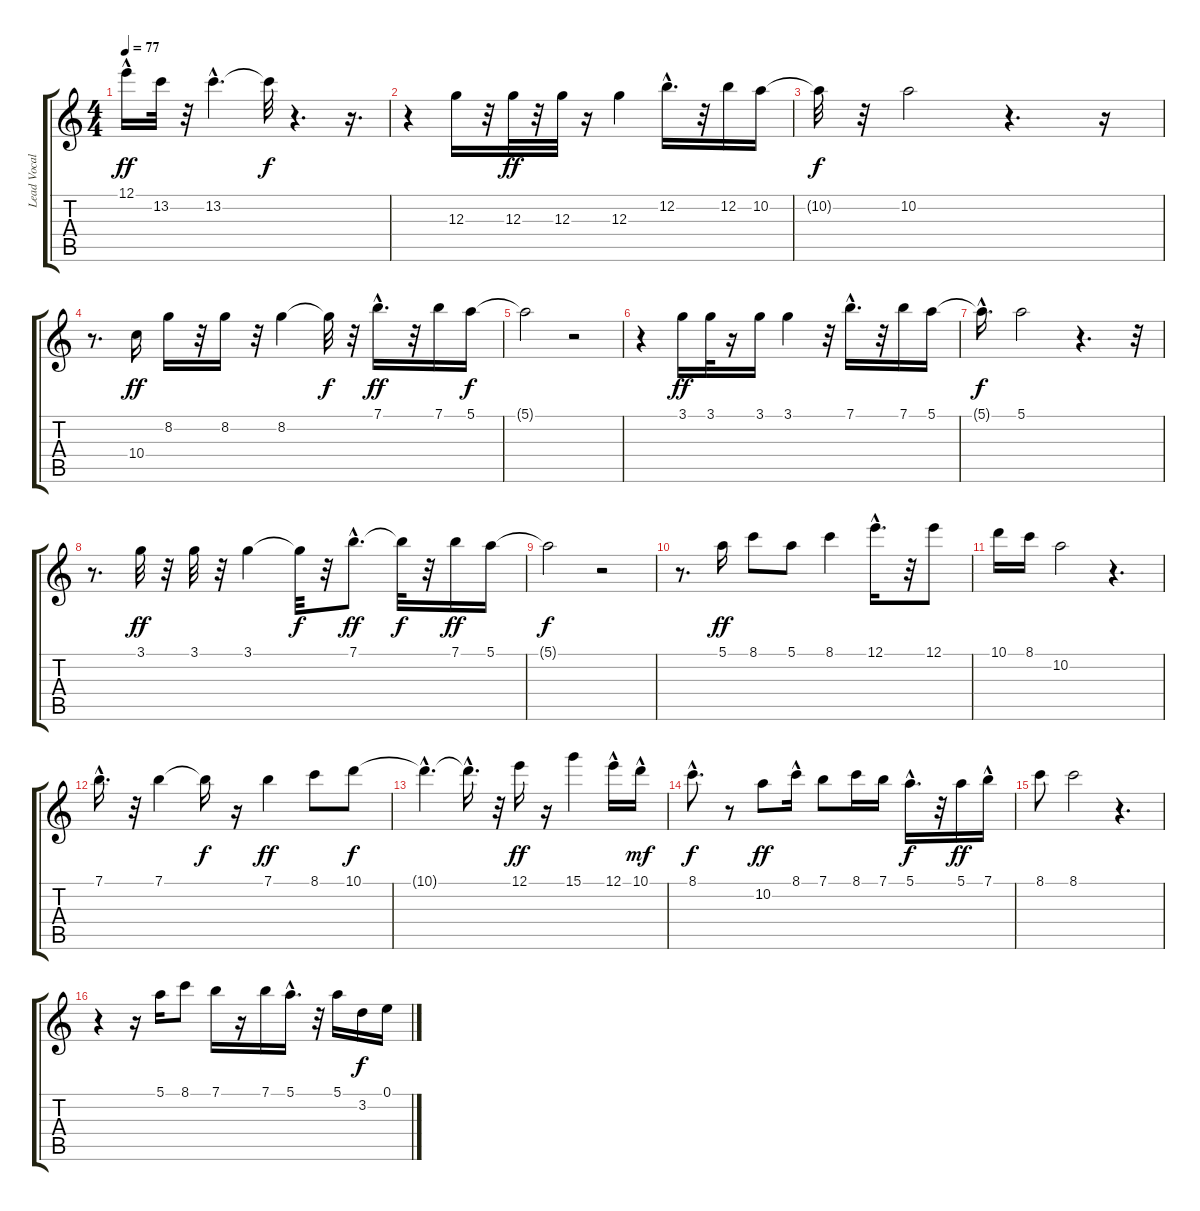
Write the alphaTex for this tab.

\track ("Lead Vocal" "Lead Vocal") {instrument acousticguitarsteel}
\staff {score tabs}
\tuning (E4 B3 G3 D3 A2 E2) {hide}
\ts (4 4)
\tempo 77
\clef g2
\ks c
12.1{hac}.16{dy ff} 13.2.32 r.32 13.2{hac}.4{d} 13.2{t}.32{dy f} r.4{d} r.16{d} |
r.4 12.3.16 r.32 12.3.32{dy ff} r.32 12.3.32 r.16 12.3.4 12.2{hac}.16{d} r.32 12.2.16 10.2.16 |
10.2{t}.32{dy f} r.32 10.2.2 r.4{d} r.16 |
r.8{d} 10.4.16{dy ff} 8.2.16 r.32 8.2.16 r.32 8.2.4 8.2{t}.32{dy f} r.32 7.1{hac}.16{d dy ff} r.32 7.1.16 5.1.16{dy f} |
5.1{t}.2 r.2 |
r.4 3.1.16{dy ff} 3.1.32 r.16 3.1.16 3.1.4 r.32 7.1{hac}.16{d} r.32 7.1.16 5.1.16 |
5.1{hac t}.16{d dy f} 5.1.2 r.4{d} r.32 |
r.8{d} 3.1.32{dy ff} r.32 3.1.32 r.32 3.1.4 3.1{t}.32{dy f} r.32 7.1{hac}.8{d dy ff} 7.1{t}.32{dy f} r.32 7.1.16{dy ff} 5.1.16 |
5.1{t}.2{dy f} r.2 |
r.8{d} 5.1.16{dy ff} 8.1.8 5.1.8 8.1.4 12.1{hac}.16{d} r.32 12.1.8 |
10.1.16 8.1.16 10.2.2 r.4{d} |
7.1{hac}.16{d} r.32 7.1.4 7.1{t}.16{dy f} r.16 7.1.4{dy ff} 8.1.8 10.1.8{dy f} |
10.1{hac t}.4{d} 10.1{hac t}.16{d} r.32 12.1.16{dy ff} r.16 15.1.4 12.1{hac}.16 10.1{hac}.16{dy mf} |
8.1{hac}.8{d dy f} r.8 10.2.8{dy ff} 8.1{hac}.16 7.1.8 8.1.16 7.1.16 5.1{hac}.16{d dy f} r.32 5.1.16{dy ff} 7.1{hac}.16 |
8.1.8 8.1.2 r.4{d} |
r.4 r.16 5.1.16 8.1.8 7.1.16 r.16 7.1.16 5.1{hac}.16{d} r.32 5.1.16 3.2.16{dy f} 0.1.16
